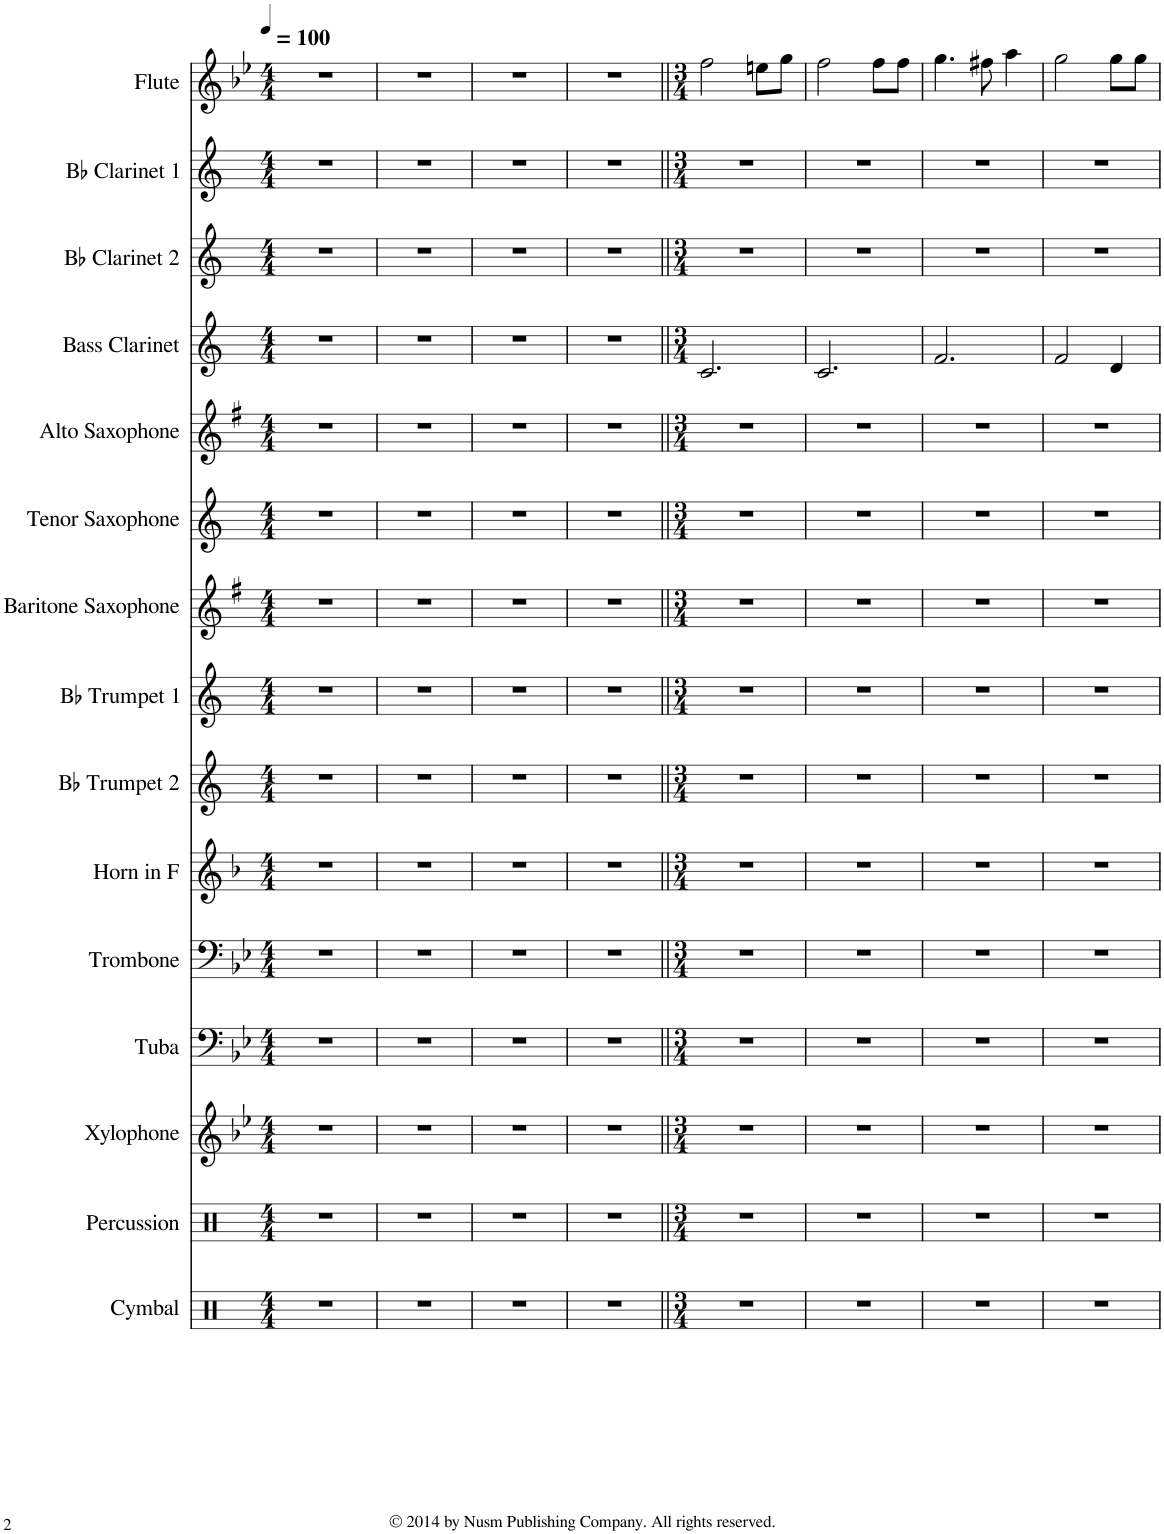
**kern	**kern	**kern	**kern	**kern	**kern	**kern	**kern	**kern	**kern	**kern	**kern	**kern	**kern	**kern
*part15	*part14	*part13	*part12	*part11	*part10	*part9	*part8	*part7	*part6	*part5	*part4	*part3	*part2	*part1
*staff15	*staff14	*staff13	*staff12	*staff11	*staff10	*staff9	*staff8	*staff7	*staff6	*staff5	*staff4	*staff3	*staff2	*staff1
*I"Cymbal	*I"Percussion	*I"Xylophone	*I"Tuba	*I"Trombone	*I"Horn in F	*I"Bb Trumpet 2	*I"Bb Trumpet 1	*I"Baritone Saxophone	*I"Tenor Saxophone	*I"Alto Saxophone	*I"Bass Clarinet	*I"Bb Clarinet 2	*I"Bb Clarinet 1	*I"Flute
*I'Cym.	*I'Perc.	*I'Xyl.	*I'Tu.	*I'Trb.	*	*I'Bb Tpt.2	*I'Bb Tpt.1	*I'Bar. Sax.	*I'T. Sax.	*I'A. Sax.	*I'B. Cl.	*I'Bb Cl.2	*I'Bb Cl.1	*I'Fl.
*clefX	*clefX	*clefG2	*clefF4	*clefF4	*clefG2	*clefG2	*clefG2	*clefG2	*clefG2	*clefG2	*clefG2	*clefG2	*clefG2	*clefG2
*	*	*Trd-8c-12	*	*	*Trd4c7	*Trd1c2	*Trd1c2	*Trd12c21	*Trd8c14	*Trd5c9	*Trd8c14	*Trd1c2	*Trd1c2	*
*k[]	*k[]	*k[b-e-]	*k[b-e-]	*k[b-e-]	*k[b-]	*k[]	*k[]	*k[f#]	*k[]	*k[f#]	*k[]	*k[]	*k[]	*k[b-e-]
*M4/4	*M4/4	*M4/4	*M4/4	*M4/4	*M4/4	*M4/4	*M4/4	*M4/4	*M4/4	*M4/4	*M4/4	*M4/4	*M4/4	*M4/4
=1	=1	=1	=1	=1	=1	=1	=1	=1	=1	=1	=1	=1	=1	=1
!	!	!	!	!	!	!	!	!	!	!	!	!	!	!LO:TX:a:t== 100
1r	1r	1r	1r	1r	1r	1r	1r	1r	1r	1r	1r	1r	1r	1r
=2	=2	=2	=2	=2	=2	=2	=2	=2	=2	=2	=2	=2	=2	=2
1r	1r	1r	1r	1r	1r	1r	1r	1r	1r	1r	1r	1r	1r	1r
=3	=3	=3	=3	=3	=3	=3	=3	=3	=3	=3	=3	=3	=3	=3
1r	1r	1r	1r	1r	1r	1r	1r	1r	1r	1r	1r	1r	1r	1r
=4	=4	=4	=4	=4	=4	=4	=4	=4	=4	=4	=4	=4	=4	=4
1r	1r	1r	1r	1r	1r	1r	1r	1r	1r	1r	1r	1r	1r	1r
=5||	=5||	=5||	=5||	=5||	=5||	=5||	=5||	=5||	=5||	=5||	=5||	=5||	=5||	=5||
*M3/4	*M3/4	*M3/4	*M3/4	*M3/4	*M3/4	*M3/4	*M3/4	*M3/4	*M3/4	*M3/4	*M3/4	*M3/4	*M3/4	*M3/4
2.r	2.r	2.r	2.r	2.r	2.r	2.r	2.r	2.r	2.r	2.r	2.c/	2.r	2.r	2ff\
.	.	.	.	.	.	.	.	.	.	.	.	.	.	8een\L
.	.	.	.	.	.	.	.	.	.	.	.	.	.	8gg\J
=6	=6	=6	=6	=6	=6	=6	=6	=6	=6	=6	=6	=6	=6	=6
2.r	2.r	2.r	2.r	2.r	2.r	2.r	2.r	2.r	2.r	2.r	2.c/	2.r	2.r	2ff\
.	.	.	.	.	.	.	.	.	.	.	.	.	.	8ff\L
.	.	.	.	.	.	.	.	.	.	.	.	.	.	8ff\J
=7	=7	=7	=7	=7	=7	=7	=7	=7	=7	=7	=7	=7	=7	=7
2.r	2.r	2.r	2.r	2.r	2.r	2.r	2.r	2.r	2.r	2.r	2.f/	2.r	2.r	4.gg\
.	.	.	.	.	.	.	.	.	.	.	.	.	.	8ff#X\
.	.	.	.	.	.	.	.	.	.	.	.	.	.	4aa\
=8	=8	=8	=8	=8	=8	=8	=8	=8	=8	=8	=8	=8	=8	=8
2.r	2.r	2.r	2.r	2.r	2.r	2.r	2.r	2.r	2.r	2.r	2f/	2.r	2.r	2gg\
.	.	.	.	.	.	.	.	.	.	.	4d/	.	.	8gg\L
.	.	.	.	.	.	.	.	.	.	.	.	.	.	8gg\J
=	=	=	=	=	=	=	=	=	=	=	=	=	=	=
*-	*-	*-	*-	*-	*-	*-	*-	*-	*-	*-	*-	*-	*-	*-
